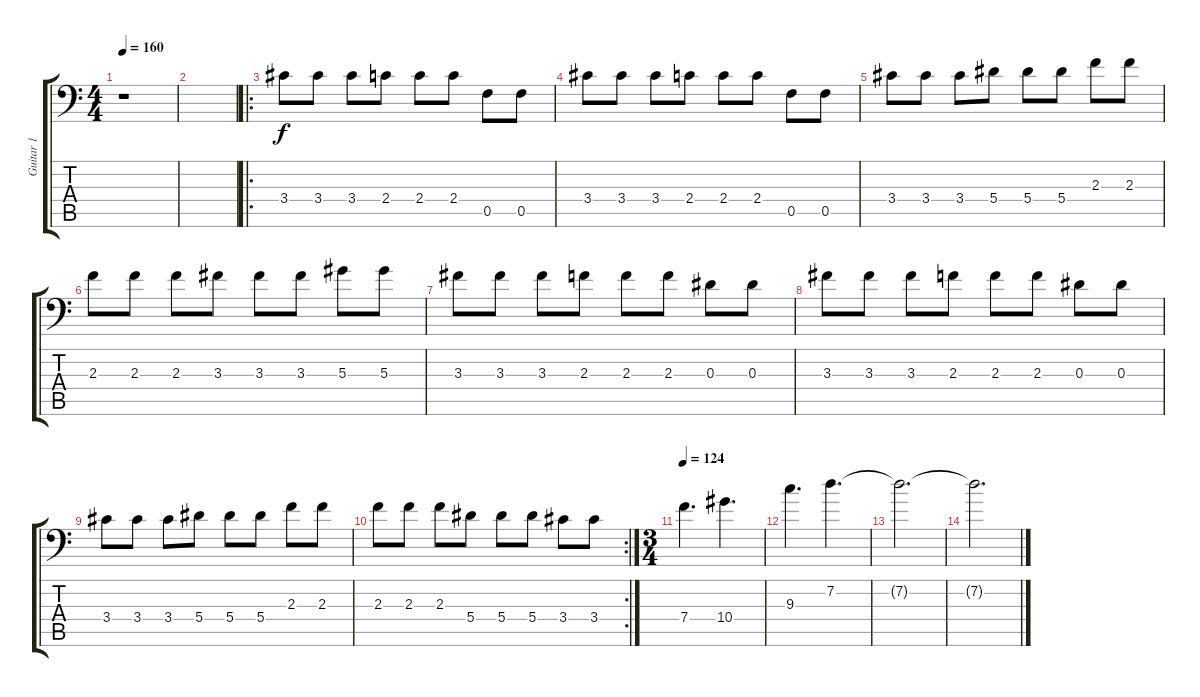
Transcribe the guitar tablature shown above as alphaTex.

\track ("Guitar 1 " "Guitar 1 ") {instrument distortionguitar}
\staff {score tabs}
\tuning (C4 G3 Eb3 Bb2 F2 Bb1) {hide}
\ts (4 4)
\tempo 160
\clef f4
\ks c
r.1{dy mf} |
|
\ro
3.4.8{dy f instrument distortionguitar} 3.4.8 3.4.8 2.4.8 2.4.8 2.4.8 0.5.8 0.5.8 |
3.4.8 3.4.8 3.4.8 2.4.8 2.4.8 2.4.8 0.5.8 0.5.8 |
3.4.8 3.4.8 3.4.8 5.4.8 5.4.8 5.4.8 2.3.8 2.3.8 |
2.3.8 2.3.8 2.3.8 3.3.8 3.3.8 3.3.8 5.3.8 5.3.8 |
3.3.8 3.3.8 3.3.8 2.3.8 2.3.8 2.3.8 0.3.8 0.3.8 |
3.3.8 3.3.8 3.3.8 2.3.8 2.3.8 2.3.8 0.3.8 0.3.8 |
3.4.8 3.4.8 3.4.8 5.4.8 5.4.8 5.4.8 2.3.8 2.3.8 |
\rc 2
2.3.8 2.3.8 2.3.8 5.4.8 5.4.8 5.4.8 3.4.8 3.4.8 |
\ts (3 4)
\tempo 124
7.4.4{d} 10.4.4{d} |
9.3.4{d} 7.2.4{d} |
7.2{t}.2{d} |
7.2{t}.2{d}
